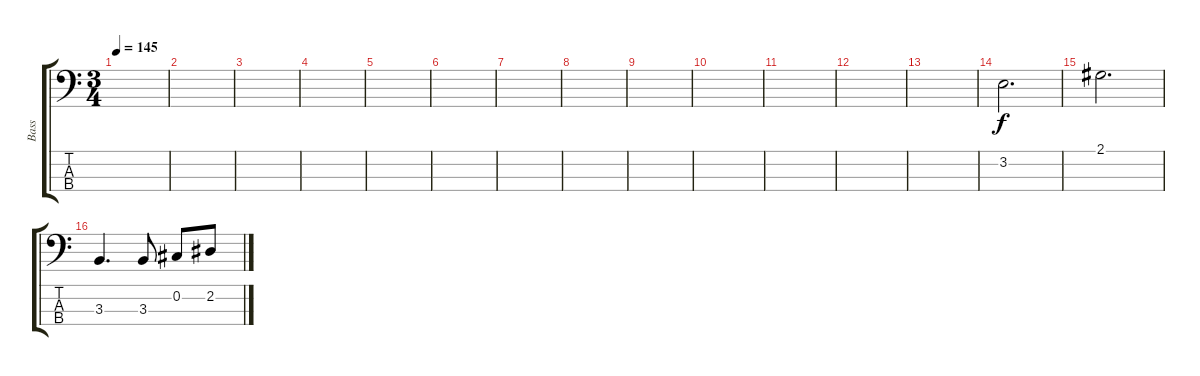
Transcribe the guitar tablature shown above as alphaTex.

\track ("Bass" "Bass") {instrument electricbassfinger}
\staff {score tabs}
\tuning (Gb2 Db2 Ab1 Eb1) {hide}
\ts (3 4)
\tempo 145
\clef f4
\ks c
|
|
|
|
|
|
|
|
|
|
|
|
|
3.2.2{d} |
2.1.2{d} |
3.3.4{d} 3.3.8 0.2.8 2.2.8
